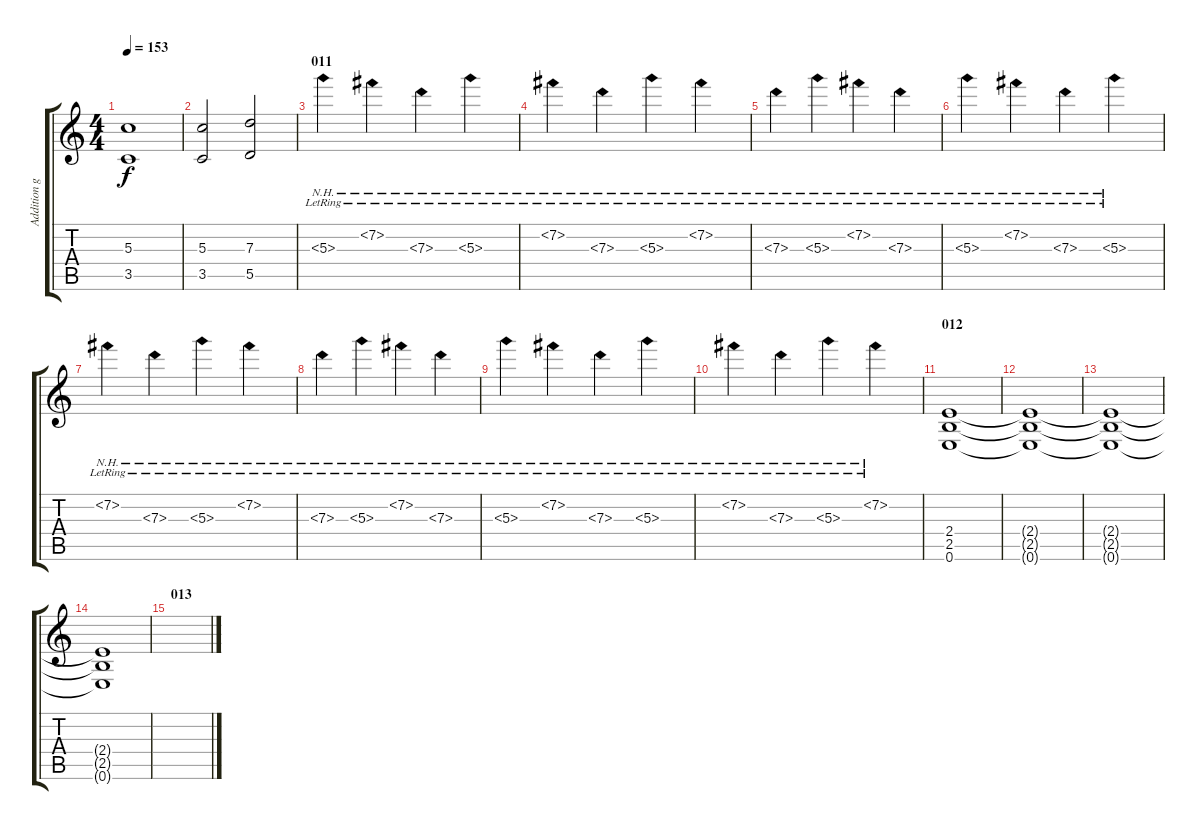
\track ("Addition guit" "Addition g") {instrument distortionguitar}
\staff {score tabs}
\tuning (E4 B3 G3 D3 A2 E2) {hide}
\ts (4 4)
\tempo 153
\clef g2
\ks c
(5.3 3.5).1{dy f} |
(5.3 3.5).2 (7.3 5.5).2 |
\section ("" "011")
5.3{nh lr}.4 7.2{nh lr}.4 7.3{nh lr}.4 5.3{nh lr}.4 |
7.2{nh lr}.4 7.3{nh lr}.4 5.3{nh lr}.4 7.2{nh lr}.4 |
7.3{nh lr}.4 5.3{nh lr}.4 7.2{nh lr}.4 7.3{nh lr}.4 |
5.3{nh lr}.4 7.2{nh lr}.4 7.3{nh lr}.4 5.3{nh lr}.4 |
7.2{nh lr}.4 7.3{nh lr}.4 5.3{nh lr}.4 7.2{nh lr}.4 |
7.3{nh lr}.4 5.3{nh lr}.4 7.2{nh lr}.4 7.3{nh lr}.4 |
5.3{nh lr}.4 7.2{nh lr}.4 7.3{nh lr}.4 5.3{nh lr}.4 |
7.2{nh lr}.4 7.3{nh lr}.4 5.3{nh lr}.4 7.2{nh lr}.4 |
\section ("" "012")
(2.4 2.5 0.6).1 |
(2.4{t} 2.5{t} 0.6{t}).1 |
(2.4{t} 2.5{t} 0.6{t}).1 |
(2.4{t} 2.5{t} 0.6{t}).1 |
\section ("" "013")
